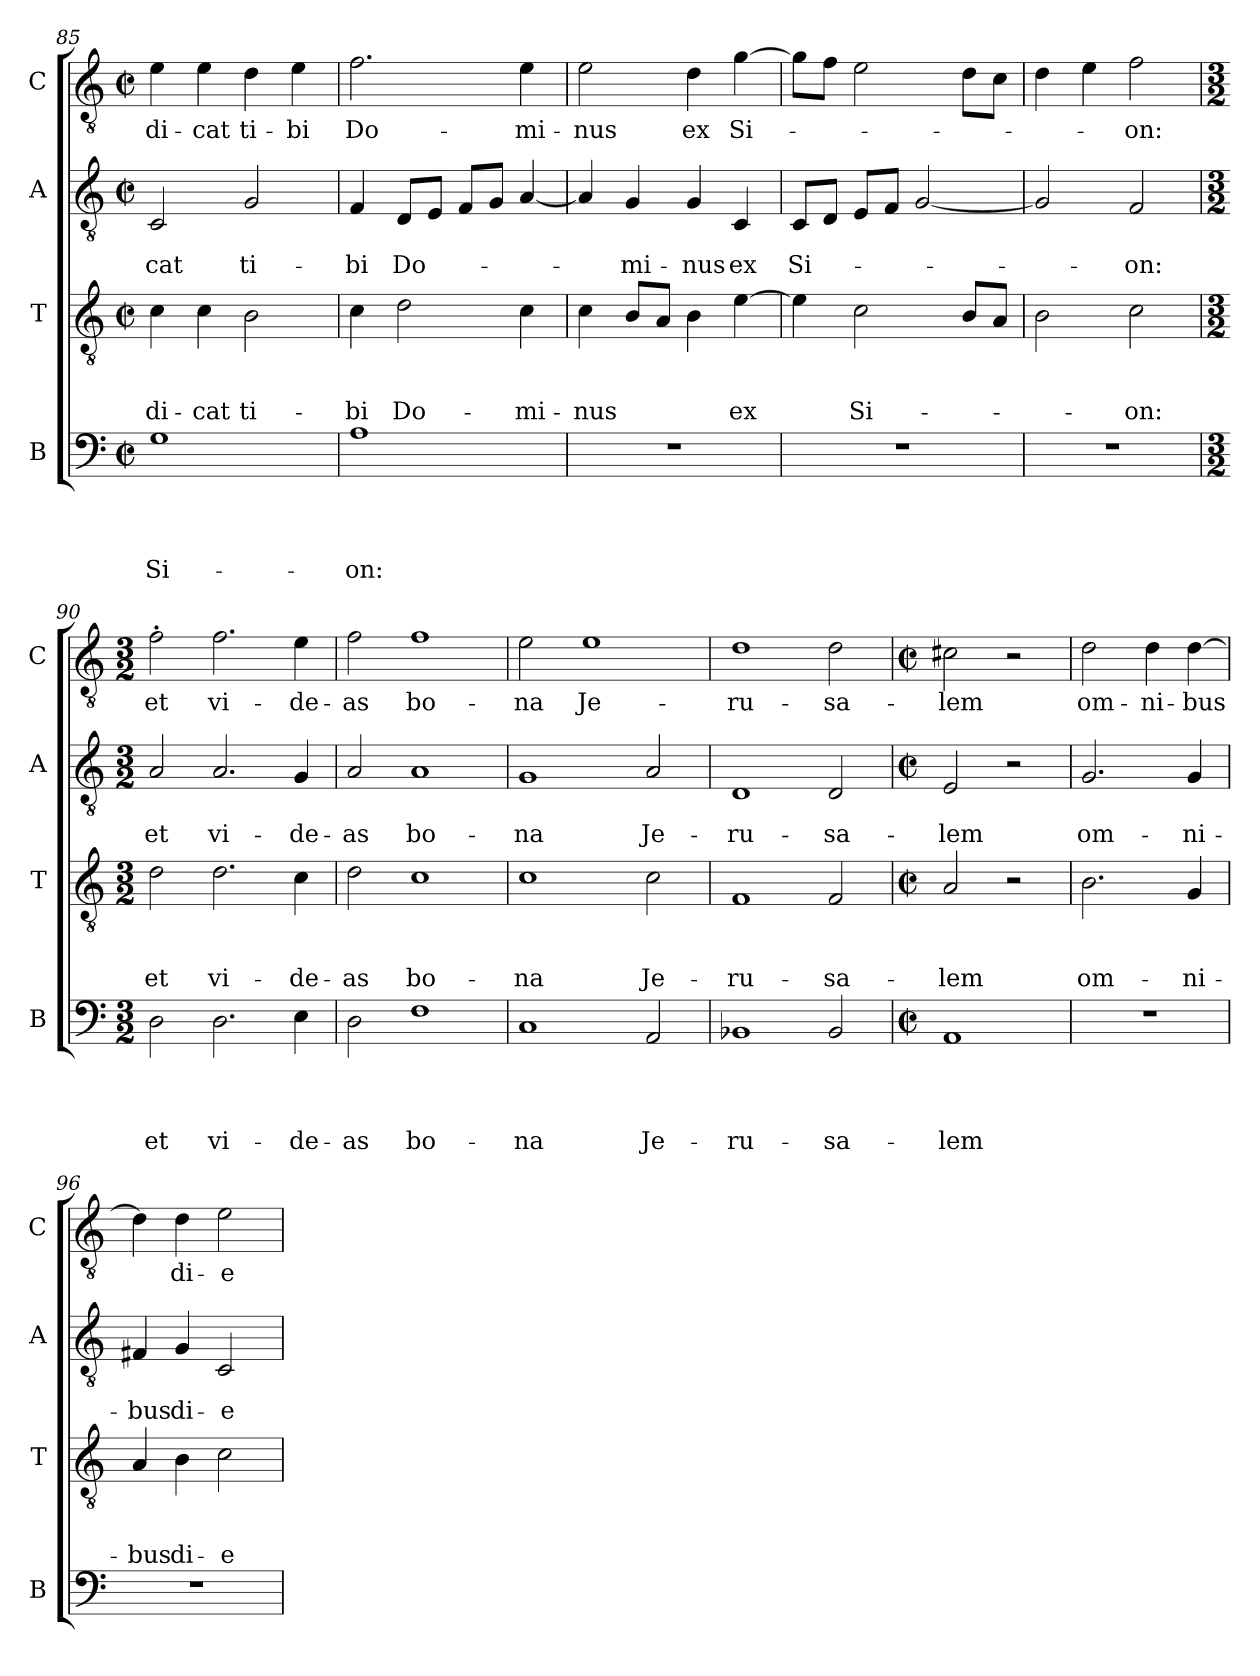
**kern	**text	**text	**text	**text	**kern	**text	**text	**text	**kern	**text	**text	**kern	**text
*part4	*part4	*part4	*part4	*part4	*part3	*part3	*part3	*part3	*part2	*part2	*part2	*part1	*part1
*staff4	*staff4	*staff4	*staff4	*staff4	*staff3	*staff3	*staff3	*staff3	*staff2	*staff2	*staff2	*staff1	*staff1
*I"B	*	*	*	*	*I"T	*	*	*	*I"A	*	*	*I"C	*
*I'B	*	*	*	*	*I'T	*	*	*	*I'A	*	*	*I'C	*
*clefF4	*	*	*	*	*clefGv2	*	*	*	*clefGv2	*	*	*clefGv2	*
*k[]	*	*	*	*	*k[]	*	*	*	*k[]	*	*	*k[]	*
*C:	*	*	*	*	*C:	*	*	*	*C:	*	*	*C:	*
*M2/2	*	*	*	*	*M2/2	*	*	*	*M2/2	*	*	*M2/2	*
*met(c|)	*	*	*	*	*met(c|)	*	*	*	*met(c|)	*	*	*met(c|)	*
=85	=85	=85	=85	=85	=85	=85	=85	=85	=85	=85	=85	=85	=85
!	!	!	!	!LO:LY:b	!	!	!	!LO:LY:b	!	!	!LO:LY:b	!	!LO:LY:b
1G	.	.	.	Si-	4c\	.	.	-di-	2C/	.	-cat	4e\	-di-
!	!	!	!	!	!	!	!	!LO:LY:b	!	!	!	!	!LO:LY:b
.	.	.	.	.	4c\	.	.	-cat	.	.	.	4e\	-cat
!	!	!	!	!	!	!	!	!LO:LY:b	!	!	!LO:LY:b	!	!LO:LY:b
.	.	.	.	.	2B\	.	.	ti-	2G/	.	ti-	4d\	ti-
!	!	!	!	!	!	!	!	!	!	!	!	!	!LO:LY:b
.	.	.	.	.	.	.	.	.	.	.	.	4e\	-bi
=86	=86	=86	=86	=86	=86	=86	=86	=86	=86	=86	=86	=86	=86
!	!	!	!	!LO:LY:b	!	!	!	!LO:LY:b	!	!	!LO:LY:b	!	!LO:LY:b
1A	.	.	.	-on:	4c\	.	.	-bi	4F/	.	-bi	2.f\	Do-
!	!	!	!	!	!	!	!	!LO:LY:b	!	!	!LO:LY:b	!	!
.	.	.	.	.	2d\	.	.	Do-	8D/L	.	Do-	.	.
.	.	.	.	.	.	.	.	.	8E/J	.	.	.	.
.	.	.	.	.	.	.	.	.	8F/L	.	.	.	.
.	.	.	.	.	.	.	.	.	8G/J	.	.	.	.
!	!	!	!	!	!	!	!	!LO:LY:b	!	!	!	!	!LO:LY:b
.	.	.	.	.	4c\	.	.	-mi-	[<4A/	.	.	4e\	-mi-
=87	=87	=87	=87	=87	=87	=87	=87	=87	=87	=87	=87	=87	=87
!	!	!	!	!	!	!	!	!LO:LY:b	!	!	!	!	!LO:LY:b
1r	.	.	.	.	4c\	.	.	-nus	4A/]	.	.	2e\	-nus
!	!	!	!	!	!	!	!	!	!	!	!LO:LY:b	!	!
.	.	.	.	.	8B/L	.	.	.	4G/	.	-mi-	.	.
.	.	.	.	.	8A/J	.	.	.	.	.	.	.	.
!	!	!	!	!	!	!	!	!	!	!	!LO:LY:b	!	!LO:LY:b
.	.	.	.	.	4B\	.	.	.	4G/	.	-nus	4d\	ex
!	!	!	!	!	!	!	!	!LO:LY:b	!	!	!LO:LY:b	!	!LO:LY:b
.	.	.	.	.	[>4e\	.	.	ex	4C/	.	ex	[>4g\	Si-
=88	=88	=88	=88	=88	=88	=88	=88	=88	=88	=88	=88	=88	=88
!	!	!	!	!	!	!	!	!	!	!	!LO:LY:b	!	!
1r	.	.	.	.	4e\]	.	.	.	8C/L	.	Si-	8g\L]	.
.	.	.	.	.	.	.	.	.	8D/J	.	.	8f\J	.
!	!	!	!	!	!	!	!	!LO:LY:b	!	!	!	!	!
.	.	.	.	.	2c\	.	.	Si-	8E/L	.	.	2e\	.
.	.	.	.	.	.	.	.	.	8F/J	.	.	.	.
.	.	.	.	.	.	.	.	.	[<2G/	.	.	.	.
.	.	.	.	.	8B/L	.	.	.	.	.	.	8d\L	.
.	.	.	.	.	8A/J	.	.	.	.	.	.	8c\J	.
=89	=89	=89	=89	=89	=89	=89	=89	=89	=89	=89	=89	=89	=89
1r	.	.	.	.	2B\	.	.	.	2G/]	.	.	4d\	.
.	.	.	.	.	.	.	.	.	.	.	.	4e\	.
!	!	!	!	!	!	!	!	!LO:LY:b	!	!	!LO:LY:b	!	!LO:LY:b
.	.	.	.	.	2c\	.	.	-on:	2F/	.	-on:	2f\	-on:
=90!	=90!	=90!	=90!	=90!	=90!	=90!	=90!	=90!	=90!	=90!	=90!	=90!	=90!
*M3/2	*	*	*	*	*M3/2	*	*	*	*M3/2	*	*	*M3/2	*
!	!	!	!	!LO:LY:b	!	!	!	!LO:LY:b	!	!	!LO:LY:b	!	!LO:LY:b
2D\	.	.	.	et	2d\	.	.	et	2A/	.	et	2f'>\	et
!	!	!	!	!LO:LY:b	!	!	!	!LO:LY:b	!	!	!LO:LY:b	!	!LO:LY:b
2.D\	.	.	.	vi-	2.d\	.	.	vi-	2.A/	.	vi-	2.f\	vi-
!	!	!	!	!LO:LY:b	!	!	!	!LO:LY:b	!	!	!LO:LY:b	!	!LO:LY:b
4E\	.	.	.	-de-	4c\	.	.	-de-	4G/	.	-de-	4e\	-de-
!!LO:LB:g=z
=91	=91	=91	=91	=91	=91	=91	=91	=91	=91	=91	=91	=91	=91
!	!	!	!	!LO:LY:b	!	!	!	!LO:LY:b	!	!	!LO:LY:b	!	!LO:LY:b
2D\	.	.	.	-as	2d\	.	.	-as	2A/	.	-as	2f\	-as
!	!	!	!	!LO:LY:b	!	!	!	!LO:LY:b	!	!	!LO:LY:b	!	!LO:LY:b
1F	.	.	.	bo-	1c	.	.	bo-	1A	.	bo-	1f	bo-
=92	=92	=92	=92	=92	=92	=92	=92	=92	=92	=92	=92	=92	=92
!	!	!	!	!LO:LY:b	!	!	!	!LO:LY:b	!	!	!LO:LY:b	!	!LO:LY:b
1C	.	.	.	-na	1c	.	.	-na	1G	.	-na	2e\	-na
!	!	!	!	!	!	!	!	!	!	!	!	!	!LO:LY:b
.	.	.	.	.	.	.	.	.	.	.	.	1e	Je-
!	!	!	!	!LO:LY:b	!	!	!	!LO:LY:b	!	!	!LO:LY:b	!	!
2AA/	.	.	.	Je-	2c\	.	.	Je-	2A/	.	Je-	.	.
=93	=93	=93	=93	=93	=93	=93	=93	=93	=93	=93	=93	=93	=93
!	!	!	!	!LO:LY:b	!	!	!	!LO:LY:b	!	!	!LO:LY:b	!	!LO:LY:b
1BB-X	.	.	.	-ru-	1F	.	.	-ru-	1D	.	-ru-	1d	-ru-
!	!	!	!	!LO:LY:b	!	!	!	!LO:LY:b	!	!	!LO:LY:b	!	!LO:LY:b
2BB-/	.	.	.	-sa-	2F/	.	.	-sa-	2D/	.	-sa-	2d\	-sa-
=94!	=94!	=94!	=94!	=94!	=94!	=94!	=94!	=94!	=94!	=94!	=94!	=94!	=94!
*M2/2	*	*	*	*	*M2/2	*	*	*	*M2/2	*	*	*M2/2	*
*met(c|)	*	*	*	*	*met(c|)	*	*	*	*met(c|)	*	*	*met(c|)	*
!	!	!	!	!LO:LY:b	!	!	!	!LO:LY:b	!	!	!LO:LY:b	!	!LO:LY:b
1AA	.	.	.	-lem	2A/	.	.	-lem	2E/	.	-lem	2c#X\	-lem
.	.	.	.	.	2r	.	.	.	2r	.	.	2r	.
=95	=95	=95	=95	=95	=95	=95	=95	=95	=95	=95	=95	=95	=95
!	!	!	!	!	!	!	!	!LO:LY:b	!	!	!LO:LY:b	!	!LO:LY:b
1r	.	.	.	.	2.B\	.	.	om-	2.G/	.	om-	2d\	om-
!	!	!	!	!	!	!	!	!	!	!	!	!	!LO:LY:b
.	.	.	.	.	.	.	.	.	.	.	.	4d\	-ni-
!	!	!	!	!	!	!	!	!LO:LY:b	!	!	!LO:LY:b	!	!LO:LY:b
.	.	.	.	.	4G/	.	.	-ni-	4G/	.	-ni-	[>4d\	-bus
=96	=96	=96	=96	=96	=96	=96	=96	=96	=96	=96	=96	=96	=96
!	!	!	!	!	!	!	!	!LO:LY:b	!	!	!LO:LY:b	!	!
1r	.	.	.	.	4A/	.	.	-bus	4F#X/	.	-bus	4d\]	.
!	!	!	!	!	!	!	!	!LO:LY:b	!	!	!LO:LY:b	!	!LO:LY:b
.	.	.	.	.	4B\	.	.	di-	4G/	.	di-	4d\	di-
!	!	!	!	!	!	!	!	!LO:LY:b	!	!	!LO:LY:b	!	!LO:LY:b
.	.	.	.	.	2c\	.	.	-e-	2C/	.	-e-	2e\	-e-
=	=	=	=	=	=	=	=	=	=	=	=	=	=
*-	*-	*-	*-	*-	*-	*-	*-	*-	*-	*-	*-	*-	*-
